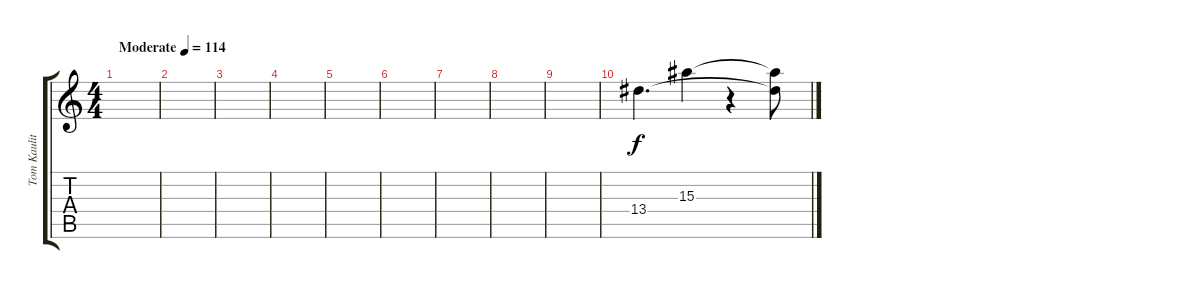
\track ("Tom Kaulitz (2nd)" "Tom Kaulit") {instrument electricguitarclean}
\staff {score tabs}
\tuning (E4 B3 G3 D3 A2 E2) {hide}
\ts (4 4)
\tempo (114 "Moderate")
\clef g2
\ks c
|
|
|
|
|
|
|
|
|
13.4.4{d} 15.3.4 r.4 (15.3{t} 13.4{t}).8
